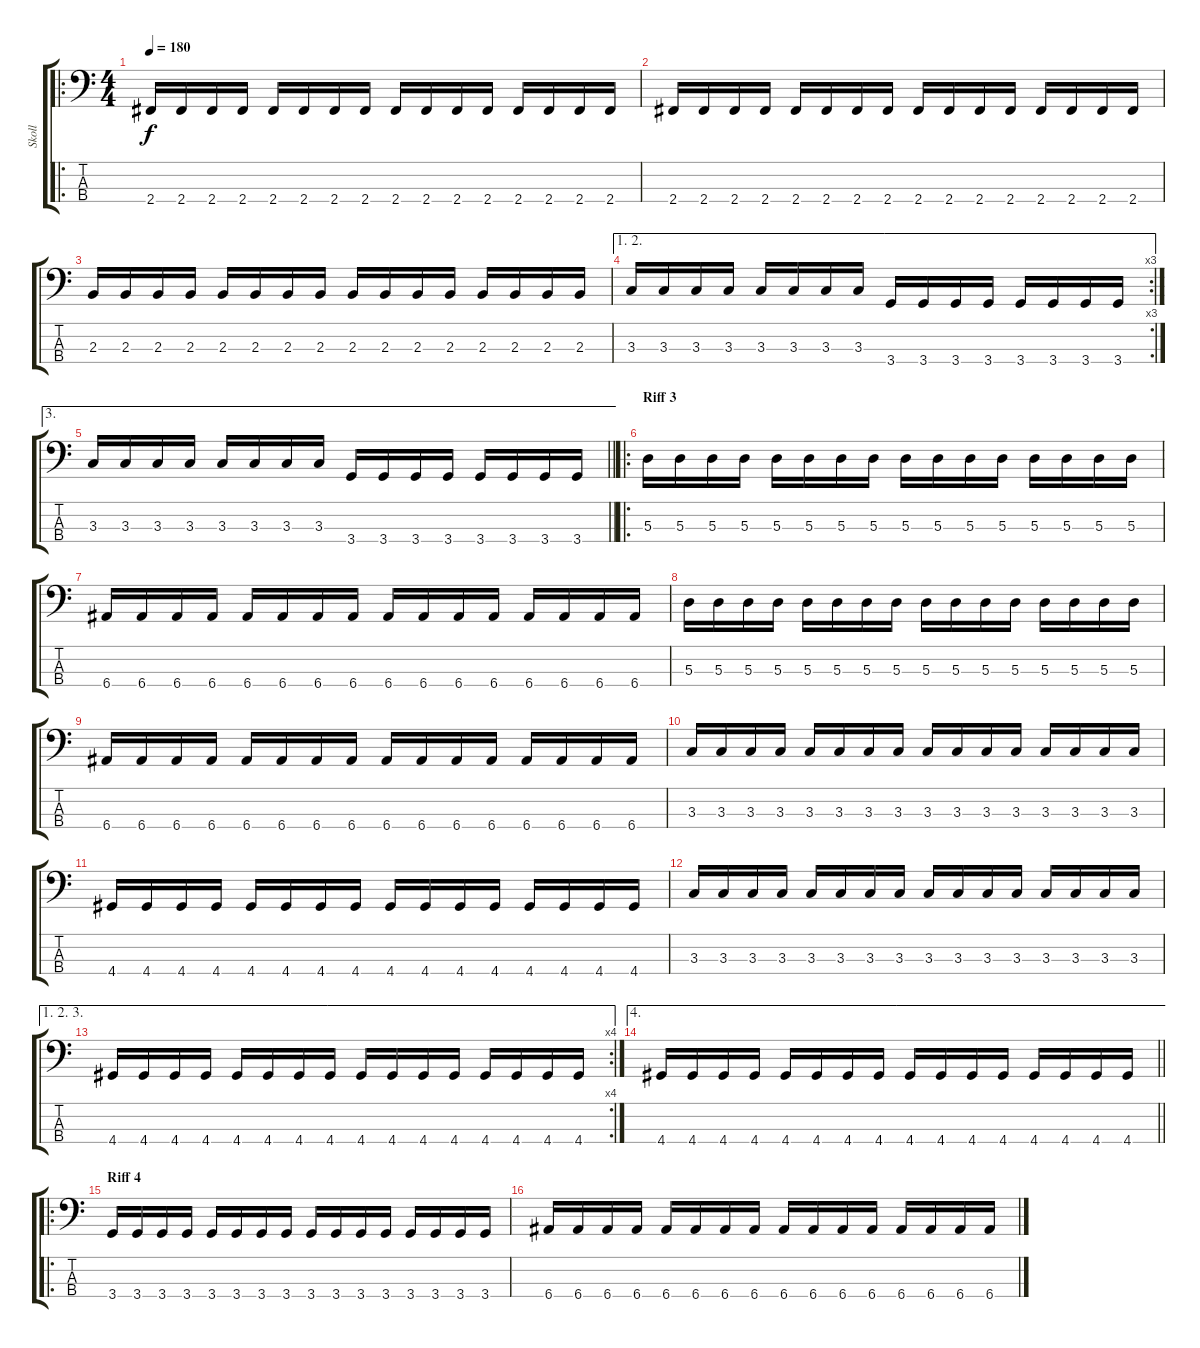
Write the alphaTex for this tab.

\track ("Skoll" "Skoll") {instrument electricbasspick}
\staff {score tabs}
\tuning (G2 D2 A1 E1) {hide}
\ro
\ts (4 4)
\tempo 180
\clef f4
\ks c
2.4.16{dy f} 2.4.16 2.4.16 2.4.16 2.4.16 2.4.16 2.4.16 2.4.16 2.4.16 2.4.16 2.4.16 2.4.16 2.4.16 2.4.16 2.4.16 2.4.16 |
2.4.16 2.4.16 2.4.16 2.4.16 2.4.16 2.4.16 2.4.16 2.4.16 2.4.16 2.4.16 2.4.16 2.4.16 2.4.16 2.4.16 2.4.16 2.4.16 |
2.3.16 2.3.16 2.3.16 2.3.16 2.3.16 2.3.16 2.3.16 2.3.16 2.3.16 2.3.16 2.3.16 2.3.16 2.3.16 2.3.16 2.3.16 2.3.16 |
\ae (1 2)
\rc 3
3.3.16 3.3.16 3.3.16 3.3.16 3.3.16 3.3.16 3.3.16 3.3.16 3.4.16 3.4.16 3.4.16 3.4.16 3.4.16 3.4.16 3.4.16 3.4.16 |
\ae 3
\barLineRight lightlight
3.3.16 3.3.16 3.3.16 3.3.16 3.3.16 3.3.16 3.3.16 3.3.16 3.4.16 3.4.16 3.4.16 3.4.16 3.4.16 3.4.16 3.4.16 3.4.16 |
\ro
\section ("" "Riff 3")
5.3.16 5.3.16 5.3.16 5.3.16 5.3.16 5.3.16 5.3.16 5.3.16 5.3.16 5.3.16 5.3.16 5.3.16 5.3.16 5.3.16 5.3.16 5.3.16 |
6.4.16 6.4.16 6.4.16 6.4.16 6.4.16 6.4.16 6.4.16 6.4.16 6.4.16 6.4.16 6.4.16 6.4.16 6.4.16 6.4.16 6.4.16 6.4.16 |
5.3.16 5.3.16 5.3.16 5.3.16 5.3.16 5.3.16 5.3.16 5.3.16 5.3.16 5.3.16 5.3.16 5.3.16 5.3.16 5.3.16 5.3.16 5.3.16 |
6.4.16 6.4.16 6.4.16 6.4.16 6.4.16 6.4.16 6.4.16 6.4.16 6.4.16 6.4.16 6.4.16 6.4.16 6.4.16 6.4.16 6.4.16 6.4.16 |
3.3.16 3.3.16 3.3.16 3.3.16 3.3.16 3.3.16 3.3.16 3.3.16 3.3.16 3.3.16 3.3.16 3.3.16 3.3.16 3.3.16 3.3.16 3.3.16 |
4.4.16 4.4.16 4.4.16 4.4.16 4.4.16 4.4.16 4.4.16 4.4.16 4.4.16 4.4.16 4.4.16 4.4.16 4.4.16 4.4.16 4.4.16 4.4.16 |
3.3.16 3.3.16 3.3.16 3.3.16 3.3.16 3.3.16 3.3.16 3.3.16 3.3.16 3.3.16 3.3.16 3.3.16 3.3.16 3.3.16 3.3.16 3.3.16 |
\ae (1 2 3)
\rc 4
4.4.16 4.4.16 4.4.16 4.4.16 4.4.16 4.4.16 4.4.16 4.4.16 4.4.16 4.4.16 4.4.16 4.4.16 4.4.16 4.4.16 4.4.16 4.4.16 |
\ae 4
\barLineRight lightlight
4.4.16 4.4.16 4.4.16 4.4.16 4.4.16 4.4.16 4.4.16 4.4.16 4.4.16 4.4.16 4.4.16 4.4.16 4.4.16 4.4.16 4.4.16 4.4.16 |
\ro
\section ("" "Riff 4")
3.4.16 3.4.16 3.4.16 3.4.16 3.4.16 3.4.16 3.4.16 3.4.16 3.4.16 3.4.16 3.4.16 3.4.16 3.4.16 3.4.16 3.4.16 3.4.16 |
6.4.16 6.4.16 6.4.16 6.4.16 6.4.16 6.4.16 6.4.16 6.4.16 6.4.16 6.4.16 6.4.16 6.4.16 6.4.16 6.4.16 6.4.16 6.4.16
